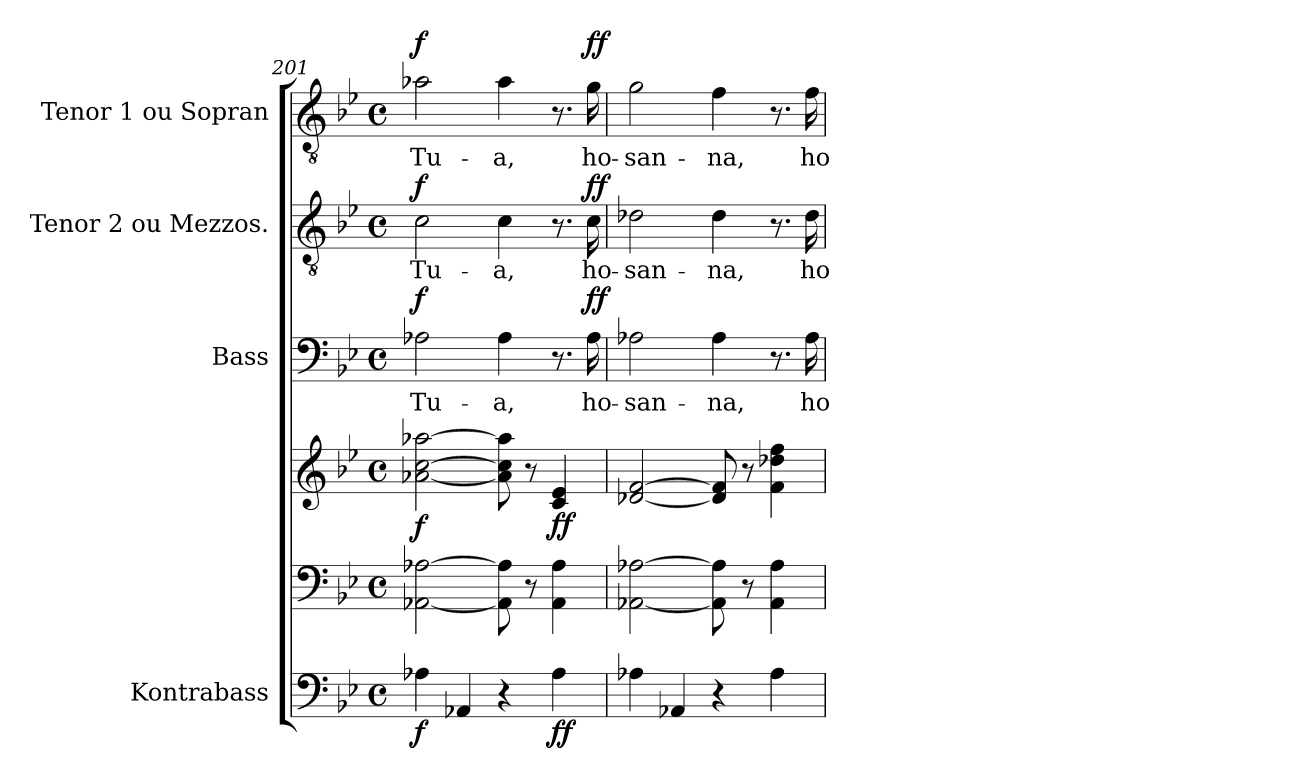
**kern	**dynam	**kern	**kern	**dynam	**kern	**text	**dynam	**kern	**text	**dynam	**kern	**text	**dynam
*part5	*part5	*part4	*part4	*part4	*part3	*part3	*part3	*part2	*part2	*part2	*part1	*part1	*part1
*staff6	*staff6	*staff5	*staff4	*staff4/5	*staff3	*staff3	*staff3	*staff2	*staff2	*staff2	*staff1	*staff1	*staff1
*I"Kontrabass	*	*	*	*	*I"Bass	*	*	*I"Tenor 2 ou Mezzos.	*	*	*I"Tenor 1 ou Sopran	*	*
*I'Kb.	*	*	*	*	*	*	*	*	*	*	*	*	*
!!LO:LB:g=z
*clefF4	*	*clefF4	*clefG2	*	*clefF4	*	*	*clefGv2	*	*	*clefGv2	*	*
*ITrd7c12	*	*	*	*	*	*	*	*	*	*	*	*	*
*k[b-e-]	*	*k[b-e-]	*k[b-e-]	*	*k[b-e-]	*	*	*k[b-e-]	*	*	*k[b-e-]	*	*
*B-:	*	*B-:	*B-:	*	*B-:	*	*	*B-:	*	*	*B-:	*	*
*M4/4	*	*M4/4	*M4/4	*	*M4/4	*	*	*M4/4	*	*	*M4/4	*	*
*met(c)	*	*met(c)	*met(c)	*	*met(c)	*	*	*met(c)	*	*	*met(c)	*	*
=201	=201	=201	=201	=201	=201	=201	=201	=201	=201	=201	=201	=201	=201
!	!LO:DY:b	!	!	!LO:DY:b	!	!LO:LY:b	!LO:DY:a	!	!LO:LY:b	!LO:DY:a	!	!LO:LY:b	!LO:DY:a
4AA-X\	f	[2AA-X\ [2A-X\	[2a-X\ [2cc\ [2aa-X\	f	2A-X\	Tu-	f	2c\	Tu-	f	2a-X\	Tu-	f
4AAA-X/	.	.	.	.	.	.	.	.	.	.	.	.	.
!	!	!	!	!	!	!LO:LY:b	!	!	!LO:LY:b	!	!	!LO:LY:b	!
4r	.	8AA-\] 8A-\]	8a-\] 8cc\] 8aa-\]	.	4A-\	-a,	.	4c\	-a,	.	4a-\	-a,	.
.	.	8r	8r	.	.	.	.	.	.	.	.	.	.
!	!LO:DY:b	!	!	!LO:DY:b	!	!	!	!	!	!	!	!	!
4AA-\	ff	4AA-\ 4A-\	4c/ 4e-/	ff	8.r	.	.	8.r	.	.	8.r	.	.
!	!	!	!	!	!	!LO:LY:b	!LO:DY:a	!	!LO:LY:b	!LO:DY:a	!	!LO:LY:b	!LO:DY:a
.	.	.	.	.	16A-\	ho-	ff	16c\	ho-	ff	16g\	ho-	ff
=202	=202	=202	=202	=202	=202	=202	=202	=202	=202	=202	=202	=202	=202
!	!	!	!	!	!	!LO:LY:b	!	!	!LO:LY:b	!	!	!LO:LY:b	!
4AA-X\	.	[2AA-X\ [2A-X\	[2d-X/ [2f/	.	2A-X\	-san-	.	2d-X\	-san-	.	2g\	-san-	.
4AAA-X/	.	.	.	.	.	.	.	.	.	.	.	.	.
!	!	!	!	!	!	!LO:LY:b	!	!	!LO:LY:b	!	!	!LO:LY:b	!
4r	.	8AA-\] 8A-\]	8d-/] 8f/]	.	4A-\	-na,	.	4d-\	-na,	.	4f\	-na,	.
.	.	8r	8r	.	.	.	.	.	.	.	.	.	.
4AA-\	.	4AA-\ 4A-\	4f\ 4dd-X\ 4ff\	.	8.r	.	.	8.r	.	.	8.r	.	.
!	!	!	!	!	!	!LO:LY:b	!	!	!LO:LY:b	!	!	!LO:LY:b	!
.	.	.	.	.	16A-\	ho-	.	16d-\	ho-	.	16f\	ho-	.
=	=	=	=	=	=	=	=	=	=	=	=	=	=
*-	*-	*-	*-	*-	*-	*-	*-	*-	*-	*-	*-	*-	*-
